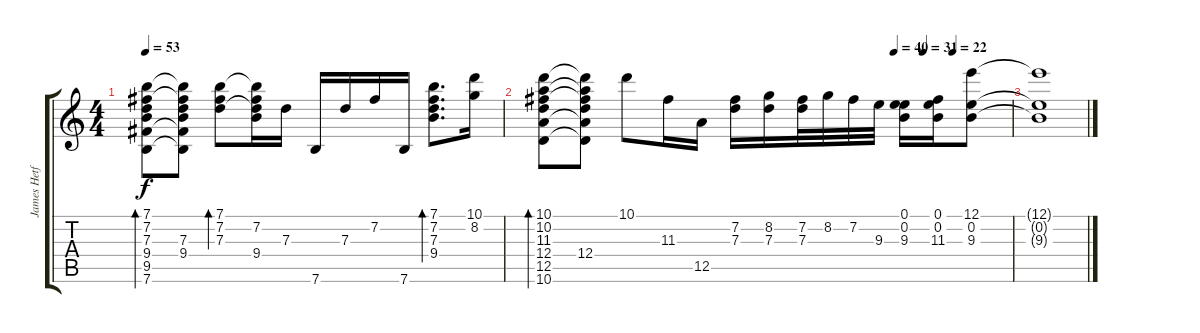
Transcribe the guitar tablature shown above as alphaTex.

\track ("James Hetfield" "James Hetf") {instrument acousticguitarsteel}
\staff {score tabs}
\tuning (E4 B3 G3 D3 A2 E2) {hide}
\ts (4 4)
\tempo 53
\clef g2
\ks c
(7.1 7.2 7.3 9.4 9.5 7.6).8{bd 60 dy f} (7.1{t} 7.2{t} 7.3 9.4 9.5{t} 7.6{t}).8 (7.1 7.2 7.3).8{bd 60} (7.1{t} 7.2 7.3{t} 9.4).16 7.3.16 7.6.16 7.3.16 7.2.16 7.6.16 (7.1 7.2 7.3 9.4).8{d bd 60} (10.1 8.2).16 |
\tempo (40 0.75)
\tempo (31 0.8125)
\tempo (22 0.875)
(10.1 10.2 11.3 12.4 12.5 10.6).8{bd 60} (10.1{t} 10.2{t} 11.3{t} 12.4 12.5{t} 10.6{t}).8 10.1.8 11.3.16 12.5.16 (7.2 7.3).16 (8.2 7.3).16 (7.2 7.3).32 8.2.32 7.2.32 9.3.32 (0.1 0.2 9.3).16 (0.1 0.2 11.3).16 (12.1 0.2 9.3).8 |
(12.1{t} 0.2{t} 9.3{t}).1
